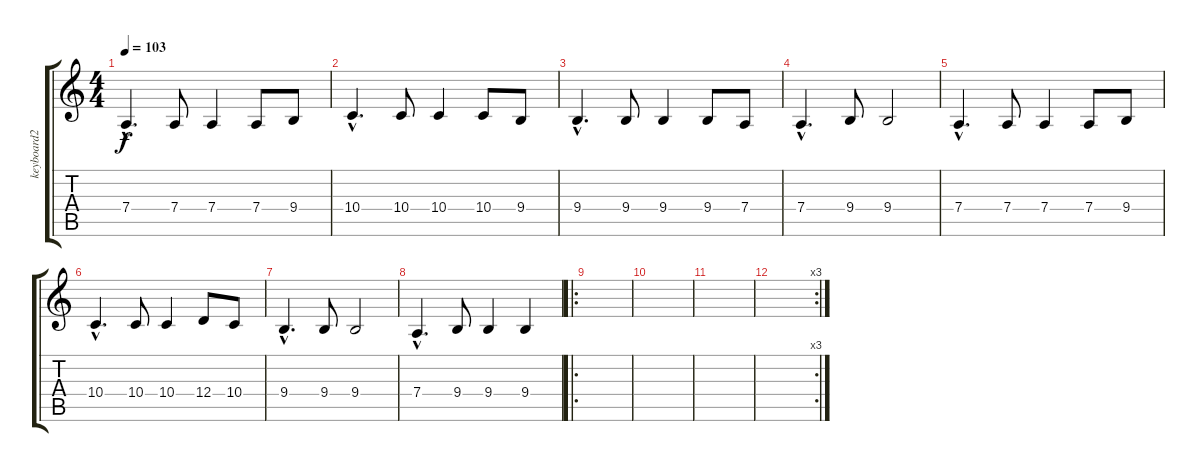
\track ("keyboard2" "keyboard2") {instrument pad7halo}
\staff {score tabs}
\tuning (E4 B3 G3 D3 A2 E2) {hide}
\ts (4 4)
\tempo 103
\clef g2
\ks c
7.4{hac}.4{d dy f} 7.4.8 7.4.4 7.4.8 9.4.8 |
10.4{hac}.4{d} 10.4.8 10.4.4 10.4.8 9.4.8 |
9.4{hac}.4{d} 9.4.8 9.4.4 9.4.8 7.4.8 |
7.4{hac}.4{d} 9.4.8 9.4.2 |
7.4{hac}.4{d} 7.4.8 7.4.4 7.4.8 9.4.8 |
10.4{hac}.4{d} 10.4.8 10.4.4 12.4.8 10.4.8 |
9.4{hac}.4{d} 9.4.8 9.4.2 |
7.4{hac}.4{d} 9.4.8 9.4.4 9.4.4 |
\ro
|
|
|
\rc 3
